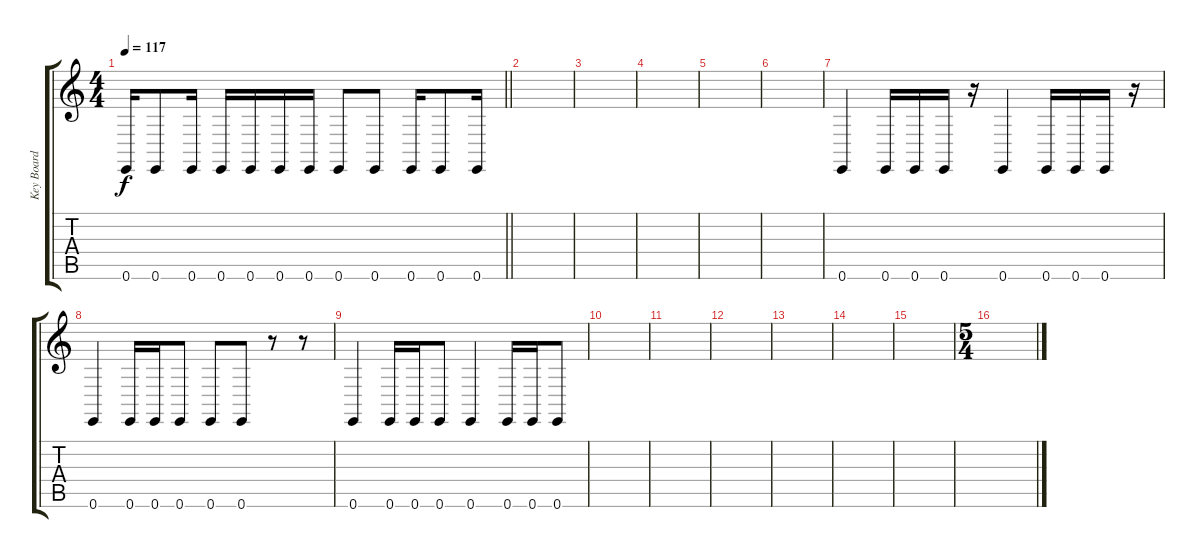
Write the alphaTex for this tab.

\track ("Key Board" "Key Board") {instrument lead1square}
\staff {score tabs}
\tuning (E4 B3 G3 D3 A2 E2) {hide}
\ts (4 4)
\tempo 117
\clef g2
\barLineRight lightlight
\ks c
0.6.16{dy f} 0.6.8 0.6.16 0.6.16 0.6.16 0.6.16 0.6.16 0.6.8 0.6.8 0.6.16 0.6.8 0.6.16 |
|
|
|
|
|
0.6.4 0.6.16 0.6.16 0.6.16 r.16 0.6.4 0.6.16 0.6.16 0.6.16 r.16 |
0.6.4 0.6.16 0.6.16 0.6.8 0.6.8 0.6.8 r.8 r.8 |
0.6.4 0.6.16 0.6.16 0.6.8 0.6.4 0.6.16 0.6.16 0.6.8 |
|
|
|
|
|
|
\ts (5 4)
